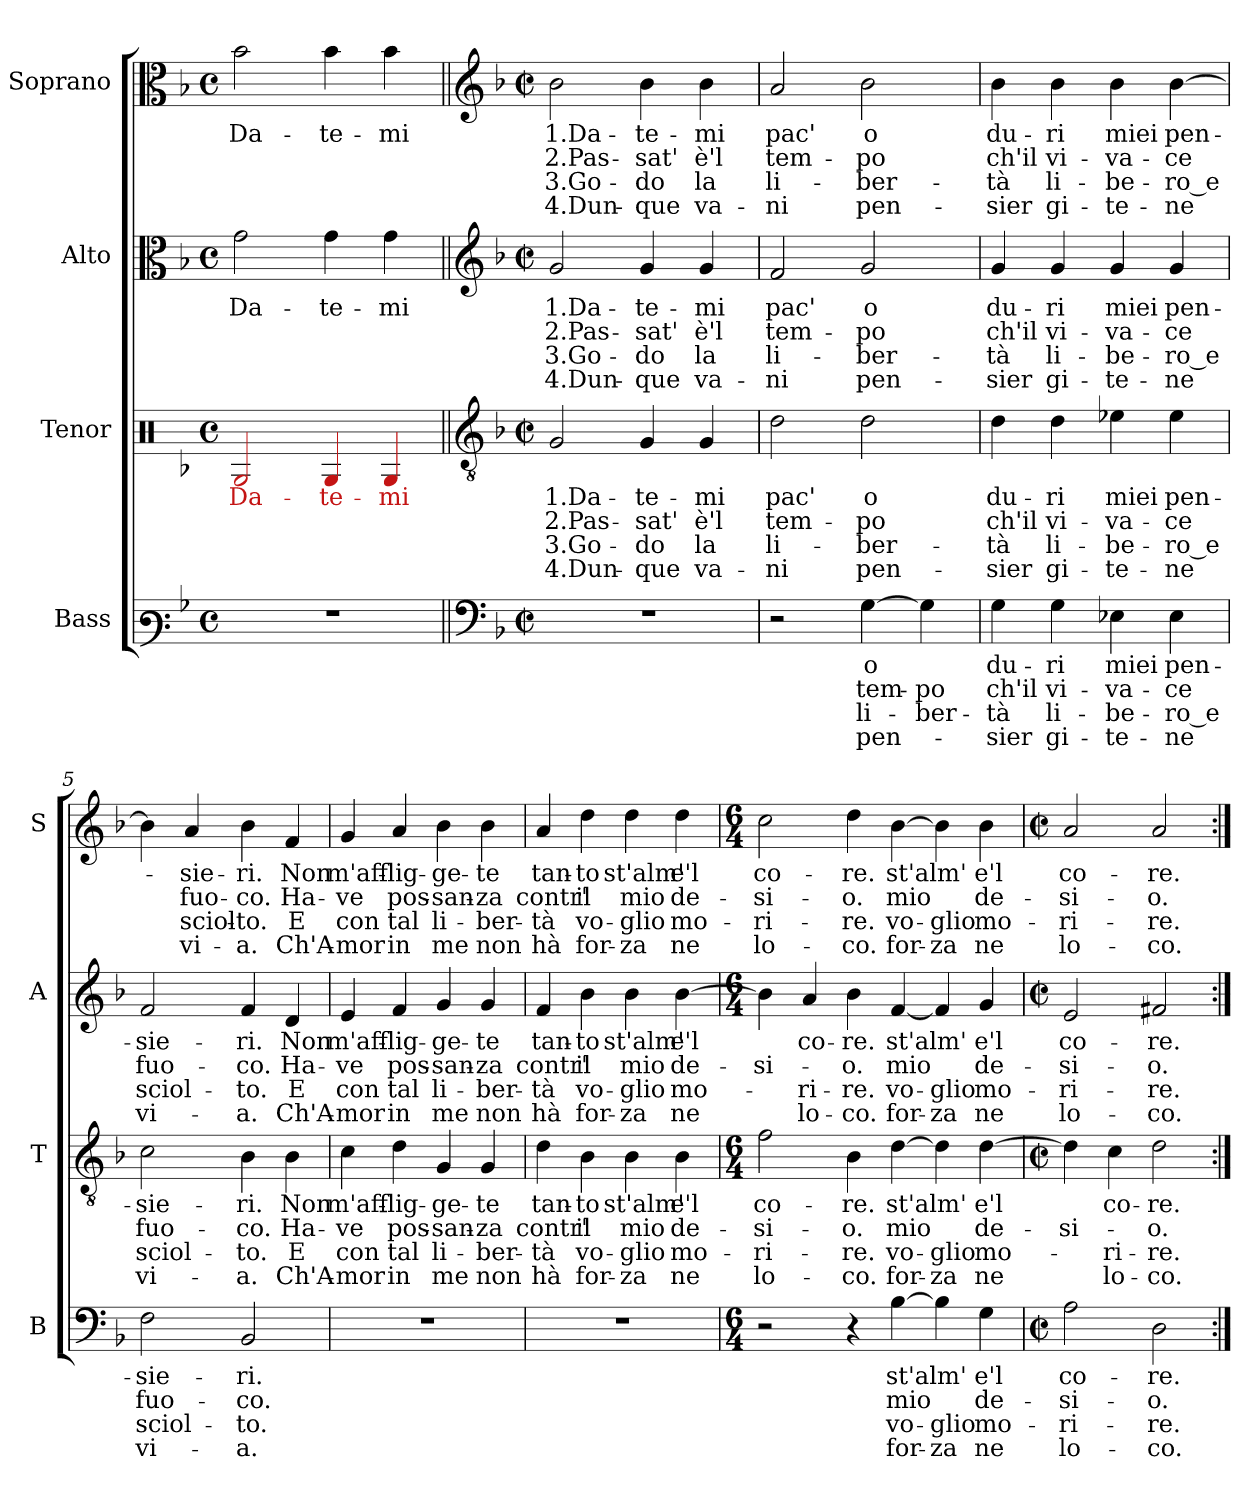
**kern	**text	**text	**text	**text	**kern	**text	**text	**text	**text	**kern	**text	**text	**text	**text	**kern	**text	**text	**text	**text
*part4	*part4	*part4	*part4	*part4	*part3	*part3	*part3	*part3	*part3	*part2	*part2	*part2	*part2	*part2	*part1	*part1	*part1	*part1	*part1
*staff4	*staff4	*staff4	*staff4	*staff4	*staff3	*staff3	*staff3	*staff3	*staff3	*staff2	*staff2	*staff2	*staff2	*staff2	*staff1	*staff1	*staff1	*staff1	*staff1
*I"Bass	*	*	*	*	*I"Tenor	*	*	*	*	*I"Alto	*	*	*	*	*I"Soprano	*	*	*	*
*I'B	*	*	*	*	*I'T	*	*	*	*	*I'A	*	*	*	*	*I'S	*	*	*	*
*clefF3	*	*	*	*	*clefX	*	*	*	*	*clefC3	*	*	*	*	*clefC3	*	*	*	*
*k[b-]	*	*	*	*	*k[b-]	*	*	*	*	*k[b-]	*	*	*	*	*k[b-]	*	*	*	*
*F:	*	*	*	*	*F:	*	*	*	*	*F:	*	*	*	*	*F:	*	*	*	*
*M4/4	*	*	*	*	*M4/4	*	*	*	*	*M4/4	*	*	*	*	*M4/4	*	*	*	*
*met(c)	*	*	*	*	*met(c)	*	*	*	*	*met(c)	*	*	*	*	*met(c)	*	*	*	*
=1	=1	=1	=1	=1	=1	=1	=1	=1	=1	=1	=1	=1	=1	=1	=1	=1	=1	=1	=1
!	!	!	!	!	!LO:N:head=open	!	!	!	!	!LO:N:head=open	!	!	!	!	!LO:N:head=open	!	!	!	!
1r	.	.	.	.	2G/	Da-	.	.	.	2g\	Da-	.	.	.	2b-\	Da-	.	.	.
!	!	!	!	!	!LO:N:head=solid	!	!	!	!	!LO:N:head=solid	!	!	!	!	!LO:N:head=solid	!	!	!	!
.	.	.	.	.	4G/	-te-	.	.	.	4g\	-te-	.	.	.	4b-\	-te-	.	.	.
!	!	!	!	!	!LO:N:head=solid	!	!	!	!	!LO:N:head=solid	!	!	!	!	!LO:N:head=solid	!	!	!	!
.	.	.	.	.	4G/	-mi	.	.	.	4g\	-mi	.	.	.	4b-\	-mi	.	.	.
!!LO:LB:g=z
=2||	=2||	=2||	=2||	=2||	=2||	=2||	=2||	=2||	=2||	=2||	=2||	=2||	=2||	=2||	=2||	=2||	=2||	=2||	=2||
*clefF4	*	*	*	*	*clefGv2	*	*	*	*	*clefG2	*	*	*	*	*clefG2	*	*	*	*
*k[b-]	*	*	*	*	*k[b-]	*	*	*	*	*k[b-]	*	*	*	*	*k[b-]	*	*	*	*
*F:	*	*	*	*	*F:	*	*	*	*	*F:	*	*	*	*	*F:	*	*	*	*
*M2/2	*	*	*	*	*M2/2	*	*	*	*	*M2/2	*	*	*	*	*M2/2	*	*	*	*
*met(c|)	*	*	*	*	*met(c|)	*	*	*	*	*met(c|)	*	*	*	*	*met(c|)	*	*	*	*
1r	.	.	.	.	2G/	1.Da-	2.Pas-	3.Go-	4.Dun-	2g/	1.Da-	2.Pas-	3.Go-	4.Dun-	2b-\	1.Da-	2.Pas-	3.Go-	4.Dun-
.	.	.	.	.	4G/	-te-	-sat'	-do	-que	4g/	-te-	-sat'	-do	-que	4b-\	-te-	-sat'	-do	-que
.	.	.	.	.	4G/	-mi	è'l	la	va-	4g/	-mi	è'l	la	va-	4b-\	-mi	è'l	la	va-
=3	=3	=3	=3	=3	=3	=3	=3	=3	=3	=3	=3	=3	=3	=3	=3	=3	=3	=3	=3
2r	.	.	.	.	2d\	pac'	tem-	li-	-ni	2f/	pac'	tem-	li-	-ni	2a/	pac'	tem-	li-	-ni
[4G\	o	tem-	li-	pen-	2d\	o	-po	-ber-	pen-	2g/	o	-po	-ber-	pen-	2b-\	o	-po	-ber-	pen-
4G\]	.	-po	-ber-	.	.	.	.	.	.	.	.	.	.	.	.	.	.	.	.
!!LO:LB:g=z
=4	=4	=4	=4	=4	=4	=4	=4	=4	=4	=4	=4	=4	=4	=4	=4	=4	=4	=4	=4
4G\	du-	ch'il	-tà	-sier	4d\	du-	ch'il	-tà	-sier	4g/	du-	ch'il	-tà	-sier	4b-\	du-	ch'il	-tà	-sier
4G\	-ri	vi-	li-	gi-	4d\	-ri	vi-	li-	gi-	4g/	-ri	vi-	li-	gi-	4b-\	-ri	vi-	li-	gi-
4E-X\	miei	-va-	-be-	-te-	4e-X\	miei	-va-	-be-	-te-	4g/	miei	-va-	-be-	-te-	4b-\	miei	-va-	-be-	-te-
4E-\	pen-	-ce	-ro_e	-ne	4e-\	pen-	-ce	-ro_e	-ne	4g/	pen-	-ce	-ro_e	-ne	[4b-\	pen-	-ce	-ro_e	-ne
=5	=5	=5	=5	=5	=5	=5	=5	=5	=5	=5	=5	=5	=5	=5	=5	=5	=5	=5	=5
2F\	-sie-	fuo-	sciol-	vi-	2c\	-sie-	fuo-	sciol-	vi-	2f/	-sie-	fuo-	sciol-	vi-	4b-\]	.	.	.	.
.	.	.	.	.	.	.	.	.	.	.	.	.	.	.	4a/	-sie-	fuo-	sciol-	vi-
2BB-/	ri.	-co.	-to.	-a.	4B-\	-ri.	co.	-to.	-a.	4f/	-ri.	-co.	-to.	-a.	4b-\	-ri.	-co.	-to.	-a.
.	.	.	.	.	4B-\	Non	-Ha-	E	Ch'A-	4d/	Non	Ha-	E	Ch'A-	4f/	Non	Ha-	E	Ch'A-
=6	=6	=6	=6	=6	=6	=6	=6	=6	=6	=6	=6	=6	=6	=6	=6	=6	=6	=6	=6
1r	.	.	.	.	4c\	m'aff-	-ve	con	-mor	4e/	m'aff-	-ve	con	-mor	4g/	m'aff-	-ve	con	-mor
.	.	.	.	.	4d\	-lig-	pos-	tal	in	4f/	-lig-	pos-	tal	in	4a/	-lig-	pos-	tal	in
.	.	.	.	.	4G/	-ge-	-san-	li-	me	4g/	-ge-	-san-	li-	me	4b-\	-ge-	-san-	li-	me
.	.	.	.	.	4G/	-te	-za	-ber-	non	4g/	-te	-za	-ber-	non	4b-\	-te	-za	-ber-	non
=7	=7	=7	=7	=7	=7	=7	=7	=7	=7	=7	=7	=7	=7	=7	=7	=7	=7	=7	=7
1r	.	.	.	.	4d\	tan-	contr'	-tà	hà	4f/	tan-	contr'	-tà	hà	4a/	tan-	contr'	-tà	hà
.	.	.	.	.	4B-\	-to	il	vo-	for-	4b-\	-to	il	vo-	for-	4dd\	-to	il	vo-	for-
.	.	.	.	.	4B-\	st'alm'	mio	-glio	-za	4b-\	st'alm'	mio	-glio	-za	4dd\	st'alm'	mio	-glio	-za
.	.	.	.	.	4B-\	e'l	de-	mo-	ne	[4b-\	e'l	de-	mo-	ne	4dd\	e'l	de-	mo-	ne
!!LO:PB:g=z
=8	=8	=8	=8	=8	=8	=8	=8	=8	=8	=8	=8	=8	=8	=8	=8	=8	=8	=8	=8
*M6/4	*	*	*	*	*M6/4	*	*	*	*	*M6/4	*	*	*	*	*M6/4	*	*	*	*
2r	.	.	.	.	2f\	co-	-si-	-ri-	lo-	4b-\]	.	-si-	.	.	2cc\	co-	-si-	-ri-	lo-
.	.	.	.	.	.	.	.	.	.	4a/	co-	.	-ri-	lo-	.	.	.	.	.
4r	.	.	.	.	4B-\	-re.	-o.	-re.	-co.	4b-\	-re.	-o.	-re.	-co.	4dd\	-re.	-o.	-re.	-co.
[4B-\	st'alm'	mio	vo-	for-	[4d\	st'alm'	mio	vo-	for-	[4f/	st'alm'	mio	vo-	for-	[4b-\	st'alm'	mio	vo-	for-
4B-\]	.	.	-glio	-za	4d\]	.	.	-glio	-za	4f/]	.	.	-glio	-za	4b-\]	.	.	-glio	-za
4G\	e'l	de-	mo-	ne	[4d\	e'l	de-	mo-	ne	4g/	e'l	de-	mo-	ne	4b-\	e'l	de-	mo-	ne
=9	=9	=9	=9	=9	=9	=9	=9	=9	=9	=9	=9	=9	=9	=9	=9	=9	=9	=9	=9
*M2/2	*	*	*	*	*M2/2	*	*	*	*	*M2/2	*	*	*	*	*M2/2	*	*	*	*
*met(c|)	*	*	*	*	*met(c|)	*	*	*	*	*met(c|)	*	*	*	*	*met(c|)	*	*	*	*
2A\	co-	-si-	-ri-	lo-	4d\]	.	-si-	.	.	2e/	co-	-si-	-ri-	lo-	2a/	co-	-si-	-ri-	lo-
.	.	.	.	.	4c\	co-	.	-ri-	lo-	.	.	.	.	.	.	.	.	.	.
2D\	-re.	-o.	-re.	-co.	2d\	-re.	-o.	-re.	-co.	2f#X/	-re.	-o.	-re.	-co.	2a/	-re.	-o.	-re.	-co.
=:|!	=:|!	=:|!	=:|!	=:|!	=:|!	=:|!	=:|!	=:|!	=:|!	=:|!	=:|!	=:|!	=:|!	=:|!	=:|!	=:|!	=:|!	=:|!	=:|!
*-	*-	*-	*-	*-	*-	*-	*-	*-	*-	*-	*-	*-	*-	*-	*-	*-	*-	*-	*-
